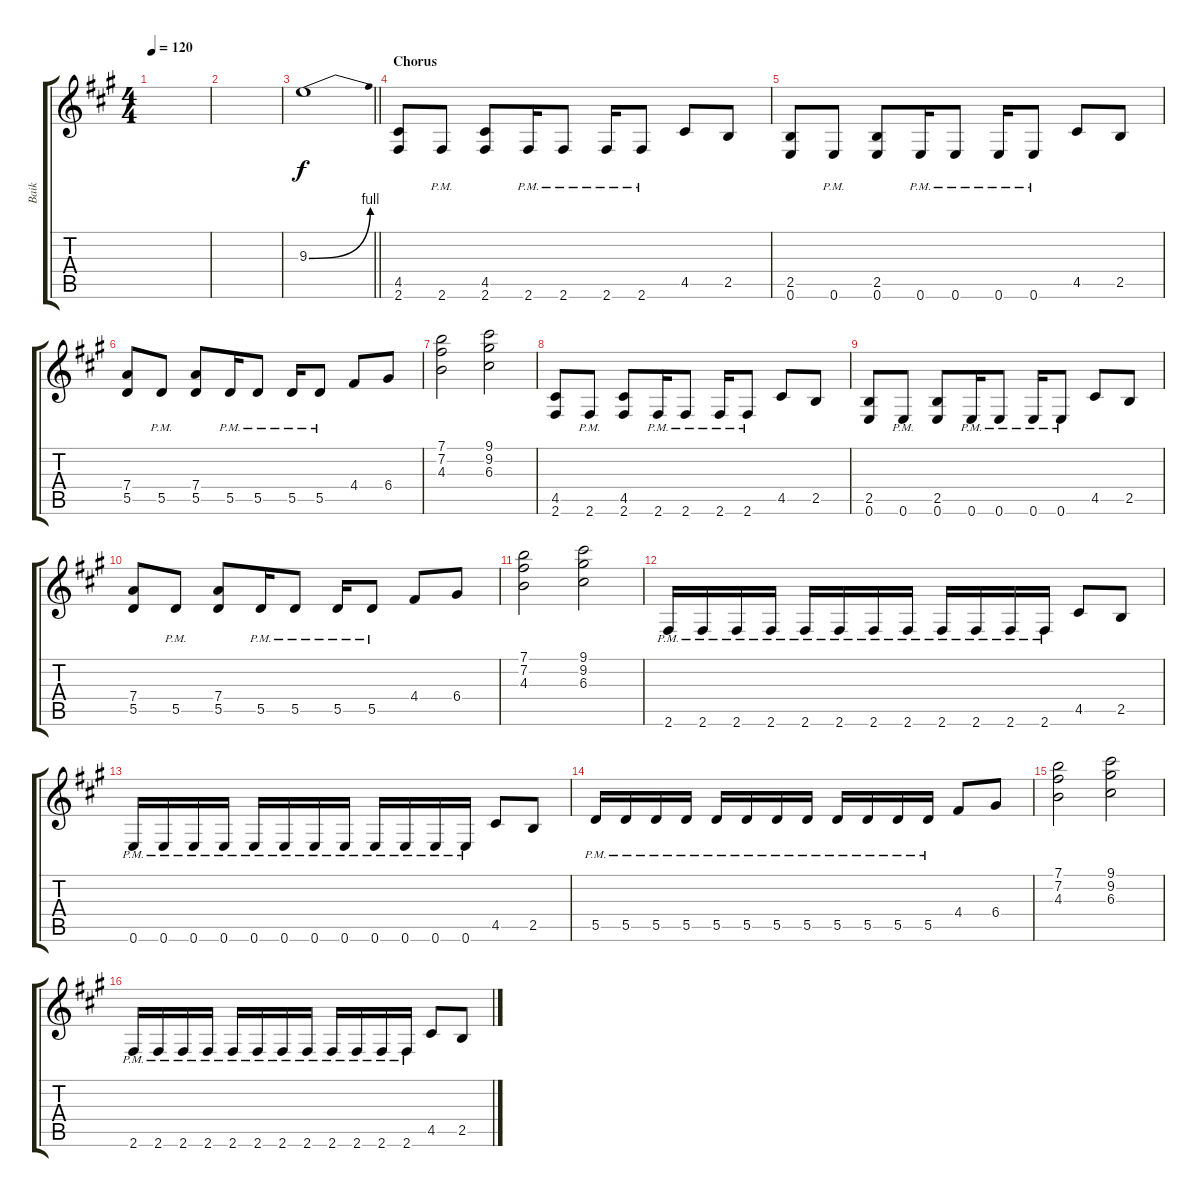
\track ("Baik" "Baik") {instrument distortionguitar}
\staff {score tabs}
\tuning (E4 B3 G3 D3 A2 E2) {hide}
\ts (4 4)
\tempo 120
\clef g2
\ks f#minor
|
|
\barLineRight lightlight
9.3{be (bend 0 0 60 4)}.1 |
\section ("" "Chorus")
(4.5 2.6).8 2.6{pm}.8 (4.5 2.6).8 2.6{pm}.16 2.6{pm}.8 2.6{pm}.16 2.6{pm}.8 4.5.8 2.5.8 |
(2.5 0.6).8 0.6{pm}.8 (2.5 0.6).8 0.6{pm}.16 0.6{pm}.8 0.6{pm}.16 0.6{pm}.8 4.5.8 2.5.8 |
(7.4 5.5).8 5.5{pm}.8 (7.4 5.5).8 5.5{pm}.16 5.5{pm}.8 5.5{pm}.16 5.5{pm}.8 4.4.8 6.4.8 |
(7.1 7.2 4.3).2 (9.1 9.2 6.3).2 |
(4.5 2.6).8 2.6{pm}.8 (4.5 2.6).8 2.6{pm}.16 2.6{pm}.8 2.6{pm}.16 2.6{pm}.8 4.5.8 2.5.8 |
(2.5 0.6).8 0.6{pm}.8 (2.5 0.6).8 0.6{pm}.16 0.6{pm}.8 0.6{pm}.16 0.6{pm}.8 4.5.8 2.5.8 |
(7.4 5.5).8 5.5{pm}.8 (7.4 5.5).8 5.5{pm}.16 5.5{pm}.8 5.5{pm}.16 5.5{pm}.8 4.4.8 6.4.8 |
(7.1 7.2 4.3).2 (9.1 9.2 6.3).2 |
2.6{pm}.16 2.6{pm}.16 2.6{pm}.16 2.6{pm}.16 2.6{pm}.16 2.6{pm}.16 2.6{pm}.16 2.6{pm}.16 2.6{pm}.16 2.6{pm}.16 2.6{pm}.16 2.6{pm}.16 4.5.8 2.5.8 |
0.6{pm}.16 0.6{pm}.16 0.6{pm}.16 0.6{pm}.16 0.6{pm}.16 0.6{pm}.16 0.6{pm}.16 0.6{pm}.16 0.6{pm}.16 0.6{pm}.16 0.6{pm}.16 0.6{pm}.16 4.5.8 2.5.8 |
5.5{pm}.16 5.5{pm}.16 5.5{pm}.16 5.5{pm}.16 5.5{pm}.16 5.5{pm}.16 5.5{pm}.16 5.5{pm}.16 5.5{pm}.16 5.5{pm}.16 5.5{pm}.16 5.5{pm}.16 4.4.8 6.4.8 |
(7.1 7.2 4.3).2 (9.1 9.2 6.3).2 |
2.6{pm}.16 2.6{pm}.16 2.6{pm}.16 2.6{pm}.16 2.6{pm}.16 2.6{pm}.16 2.6{pm}.16 2.6{pm}.16 2.6{pm}.16 2.6{pm}.16 2.6{pm}.16 2.6{pm}.16 4.5.8 2.5.8
